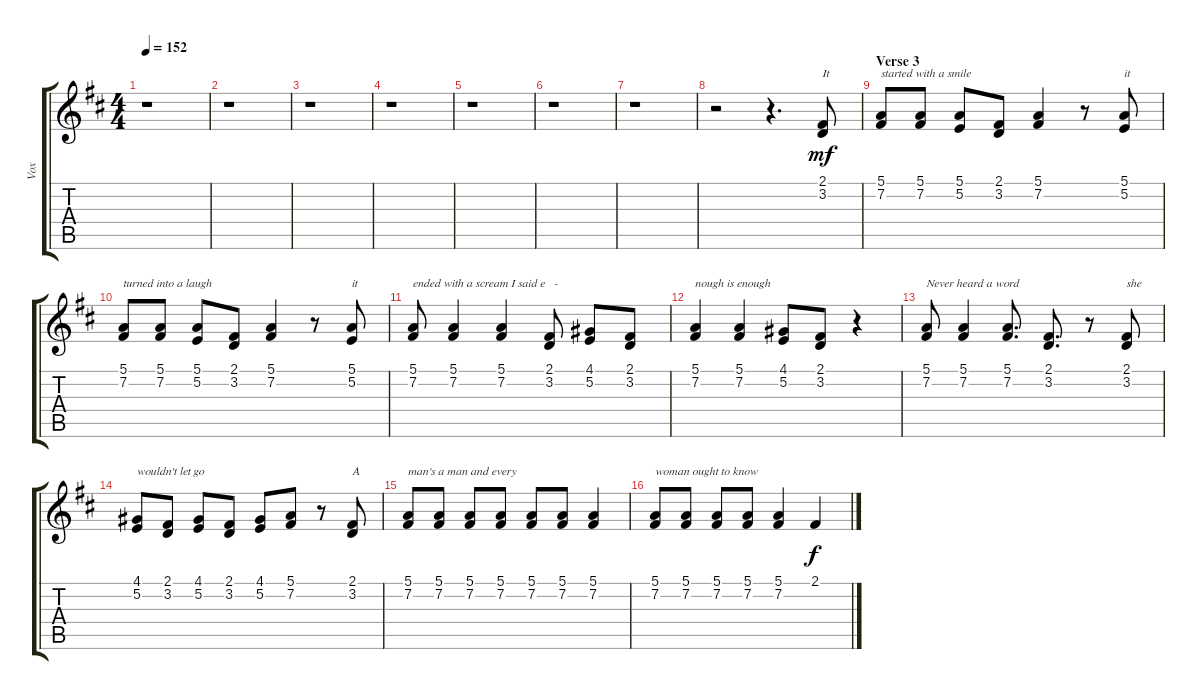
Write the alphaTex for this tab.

\track ("Vox" "Vox") {instrument violin}
\staff {score tabs}
\tuning (E4 B3 G3 D3 A2 E2) {hide}
\ts (4 4)
\tempo 152
\clef g2
\ks bminor
r.1{dy mf} |
r.1 |
r.1 |
r.1 |
r.1 |
r.1 |
r.1 |
r.2 r.4{d} (2.1 3.2).8{txt "It"} |
\section ("" "Verse 3")
(5.1 7.2).8{txt "started with a smile"} (5.1 7.2).8 (5.1 5.2).8 (2.1 3.2).8 (5.1 7.2).4 r.8 (5.1 5.2).8{txt "it"} |
(5.1 7.2).8{txt "turned into a laugh"} (5.1 7.2).8 (5.1 5.2).8 (2.1 3.2).8 (5.1 7.2).4 r.8 (5.1 5.2).8{txt "it"} |
(5.1 7.2).8{txt "ended with a scream I said e   -"} (5.1 7.2).4 (5.1 7.2).4 (2.1 3.2).8 (4.1 5.2).8 (2.1 3.2).8 |
(5.1 7.2).4{txt "nough is enough"} (5.1 7.2).4 (4.1 5.2).8 (2.1 3.2).8 r.4 |
(5.1 7.2).8{txt "Never heard a word"} (5.1 7.2).4 (5.1 7.2).8{d} (2.1 3.2).8{d} r.8 (2.1 3.2).8{txt "she"} |
(4.1 5.2).8{txt "wouldn't let go"} (2.1 3.2).8 (4.1 5.2).8 (2.1 3.2).8 (4.1 5.2).8 (5.1 7.2).8 r.8 (2.1 3.2).8{txt "A"} |
(5.1 7.2).8{txt "man's a man and every"} (5.1 7.2).8 (5.1 7.2).8 (5.1 7.2).8 (5.1 7.2).8 (5.1 7.2).8 (5.1 7.2).4 |
(5.1 7.2).8{txt "woman ought to know"} (5.1 7.2).8 (5.1 7.2).8 (5.1 7.2).8 (5.1 7.2).4 2.1.4{dy f}
